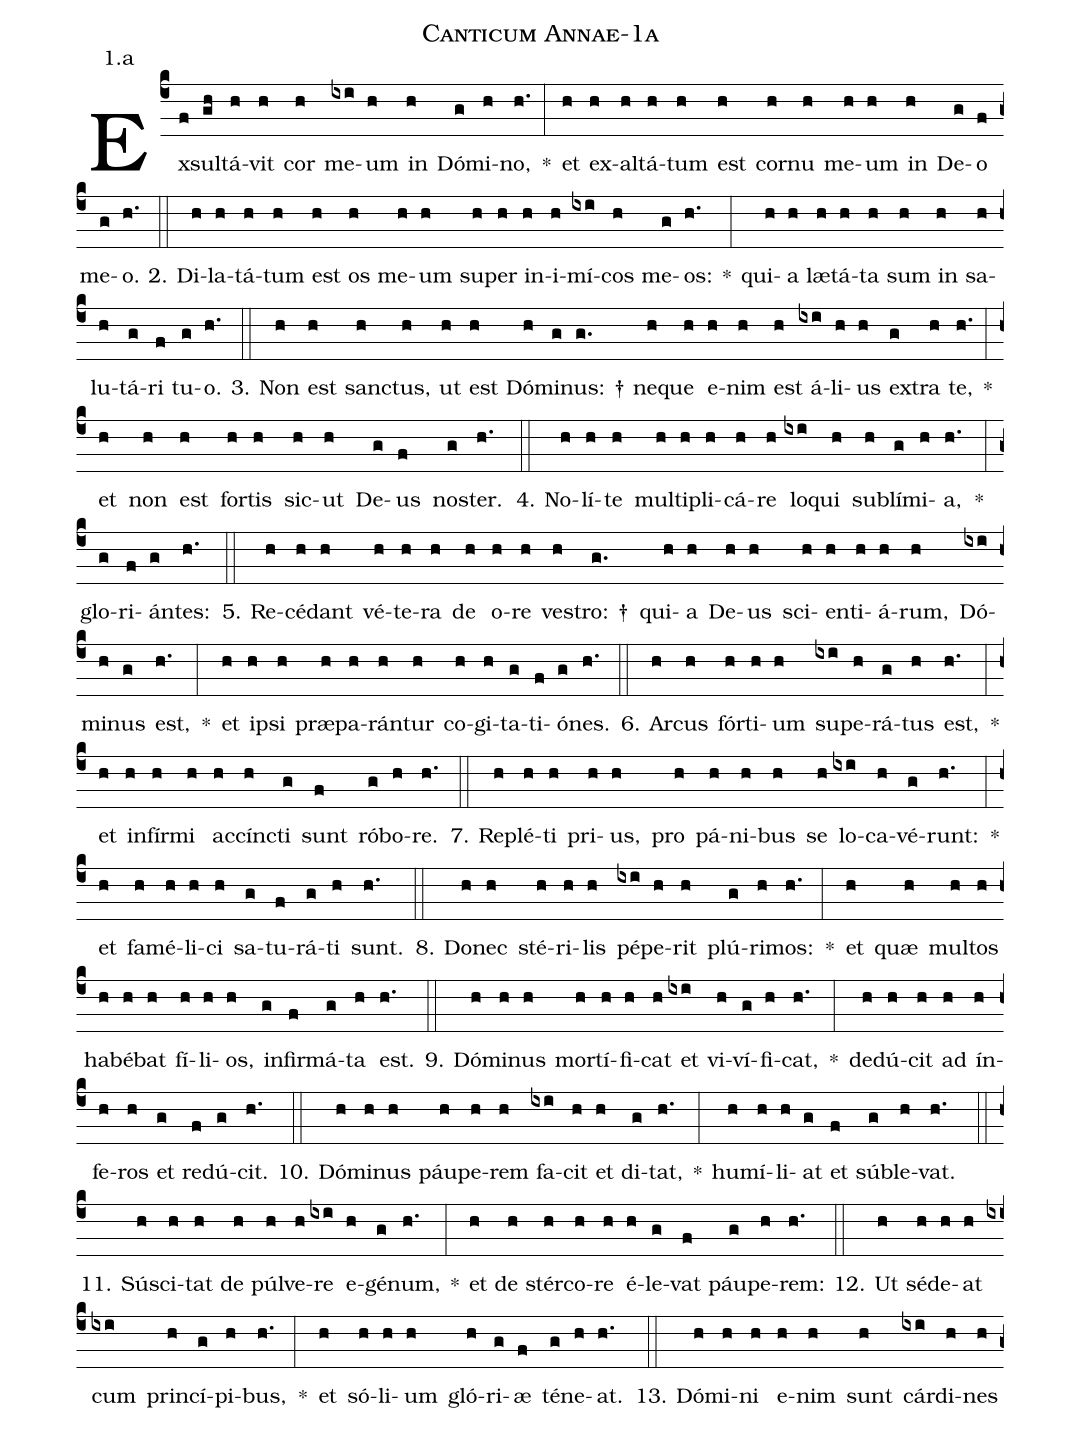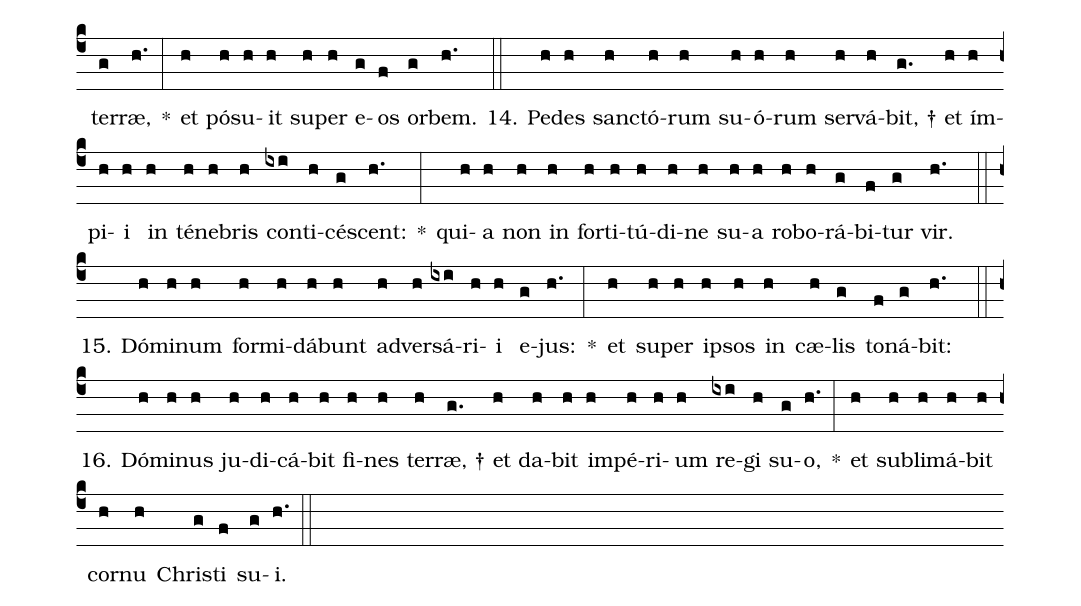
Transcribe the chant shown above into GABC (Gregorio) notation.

name: Canticum Annae-1a;
annotation: 1.a;
%%
(c4)Ex(f)sul(gh)tá(h)vit(h) cor(h) me(ixi)um(h) in(h) Dó(g)mi(h)no,(h.) *(:) et(h) ex(h)al(h)tá(h)tum(h) est(h) cor(h)nu(h) me(h)um(h) in(h) De(g)o(f) me(g)o.(h.) (::)
2. Di(h)la(h)tá(h)tum(h) est(h) os(h) me(h)um(h) su(h)per(h) in(h)i(h)mí(ixi)cos(h) me(g)os:(h.) *(:) qui(h)a(h) læ(h)tá(h)ta(h) sum(h) in(h) sa(h)lu(h)tá(g)ri(f) tu(g)o.(h.) (::)
3. Non(h) est(h) sanc(h)tus,(h) ut(h) est(h) Dó(h)mi(g)nus: †(g.) ne(h)que(h) e(h)nim(h) est(h) á(ixi)li(h)us(h) ex(g)tra(h) te,(h.) *(:) et(h) non(h) est(h) for(h)tis(h) sic(h)ut(h) De(g)us(f) nos(g)ter.(h.) (::)
4. No(h)lí(h)te(h) mul(h)ti(h)pli(h)cá(h)re(h) lo(ixi)qui(h) sub(h)lí(g)mi(h)a,(h.) *(:) glo(g)ri(f)án(g)tes:(h.) (::)
5. Re(h)cé(h)dant(h) vé(h)te(h)ra(h) de(h) o(h)re(h) ves(h)tro: †(g.) qui(h)a(h) De(h)us(h) sci(h)en(h)ti(h)á(h)rum,(h) Dó(ixi)mi(h)nus(g) est,(h.) *(:) et(h) ip(h)si(h) præ(h)pa(h)rán(h)tur(h) co(h)gi(h)ta(g)ti(f)ó(g)nes.(h.) (::)
6. Ar(h)cus(h) fór(h)ti(h)um(h) su(ixi)pe(h)rá(g)tus(h) est,(h.) *(:) et(h) in(h)fír(h)mi(h) ac(h)cínc(h)ti(g) sunt(f) ró(g)bo(h)re.(h.) (::)
7. Re(h)plé(h)ti(h) pri(h)us,(h) pro(h) pá(h)ni(h)bus(h) se(h) lo(ixi)ca(h)vé(g)runt:(h.) *(:) et(h) fa(h)mé(h)li(h)ci(h) sa(g)tu(f)rá(g)ti(h) sunt.(h.) (::)
8. Do(h)nec(h) sté(h)ri(h)lis(h) pé(ixi)pe(h)rit(h) plú(g)ri(h)mos:(h.) *(:) et(h) quæ(h) mul(h)tos(h) ha(h)bé(h)bat(h) fí(h)li(h)os,(h) in(g)fir(f)má(g)ta(h) est.(h.) (::)
9. Dó(h)mi(h)nus(h) mor(h)tí(h)fi(h)cat(h) et(ixi) vi(h)ví(g)fi(h)cat,(h.) *(:) de(h)dú(h)cit(h) ad(h) ín(h)fe(h)ros(h) et(g) re(f)dú(g)cit.(h.) (::)
10. Dó(h)mi(h)nus(h) páu(h)pe(h)rem(h) fa(ixi)cit(h) et(h) di(g)tat,(h.) *(:) hu(h)mí(h)li(h)at(g) et(f) súb(g)le(h)vat.(h.) (::)
11. Sú(h)sci(h)tat(h) de(h) púl(h)ve(h)re(ixi) e(h)gé(g)num,(h.) *(:) et(h) de(h) stér(h)co(h)re(h) é(h)le(g)vat(f) páu(g)pe(h)rem:(h.) (::)
12. Ut(h) sé(h)de(h)at(h) cum(ixi) prin(h)cí(g)pi(h)bus,(h.) *(:) et(h) só(h)li(h)um(h) gló(h)ri(g)æ(f) té(g)ne(h)at.(h.) (::)
13. Dó(h)mi(h)ni(h) e(h)nim(h) sunt(h) cár(ixi)di(h)nes(h) ter(g)ræ,(h.) *(:) et(h) pó(h)su(h)it(h) su(h)per(h) e(g)os(f) or(g)bem.(h.) (::)
14. Pe(h)des(h) sanc(h)tó(h)rum(h) su(h)ó(h)rum(h) ser(h)vá(h)bit, †(g.) et(h) ím(h)pi(h)i(h) in(h) té(h)ne(h)bris(h) con(ixi)ti(h)cé(g)scent:(h.) *(:) qui(h)a(h) non(h) in(h) for(h)ti(h)tú(h)di(h)ne(h) su(h)a(h) ro(h)bo(h)rá(g)bi(f)tur(g) vir.(h.) (::)
15. Dó(h)mi(h)num(h) for(h)mi(h)dá(h)bunt(h) ad(h)ver(h)sá(ixi)ri(h)i(h) e(g)jus:(h.) *(:) et(h) su(h)per(h) ip(h)sos(h) in(h) cæ(h)lis(g) to(f)ná(g)bit:(h.) (::)
16. Dó(h)mi(h)nus(h) ju(h)di(h)cá(h)bit(h) fi(h)nes(h) ter(h)ræ, †(g.) et(h) da(h)bit(h) im(h)pé(h)ri(h)um(h) re(ixi)gi(h) su(g)o,(h.) *(:) et(h) sub(h)li(h)má(h)bit(h) cor(h)nu(h) Chris(g)ti(f) su(g)i.(h.) (::)
